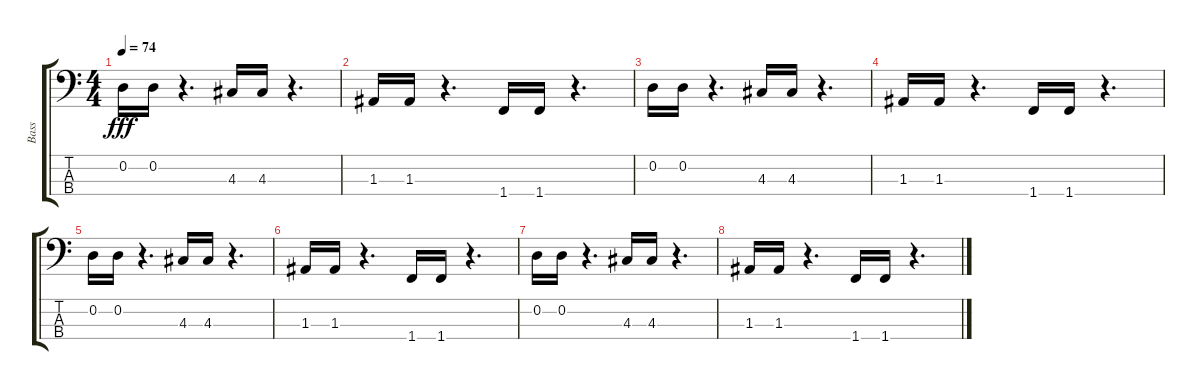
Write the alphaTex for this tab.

\track ("Bass" "Bass") {instrument electricbassfinger}
\staff {score tabs}
\tuning (G2 D2 A1 E1) {hide}
\ts (4 4)
\tempo 74
\clef f4
\ks c
0.2.16{dy fff} 0.2.16 r.4{d} 4.3.16 4.3.16 r.4{d} |
1.3.16 1.3.16 r.4{d} 1.4.16 1.4.16 r.4{d} |
0.2.16 0.2.16 r.4{d} 4.3.16 4.3.16 r.4{d} |
1.3.16 1.3.16 r.4{d} 1.4.16 1.4.16 r.4{d} |
0.2.16{volume 14} 0.2.16 r.4{d} 4.3.16{volume 12} 4.3.16 r.4{d} |
1.3.16{volume 10} 1.3.16 r.4{d} 1.4.16{volume 8} 1.4.16 r.4{d} |
0.2.16{volume 6} 0.2.16 r.4{d} 4.3.16{volume 4} 4.3.16 r.4{d} |
1.3.16{volume 2} 1.3.16 r.4{d} 1.4.16{volume 0} 1.4.16 r.4{d}
